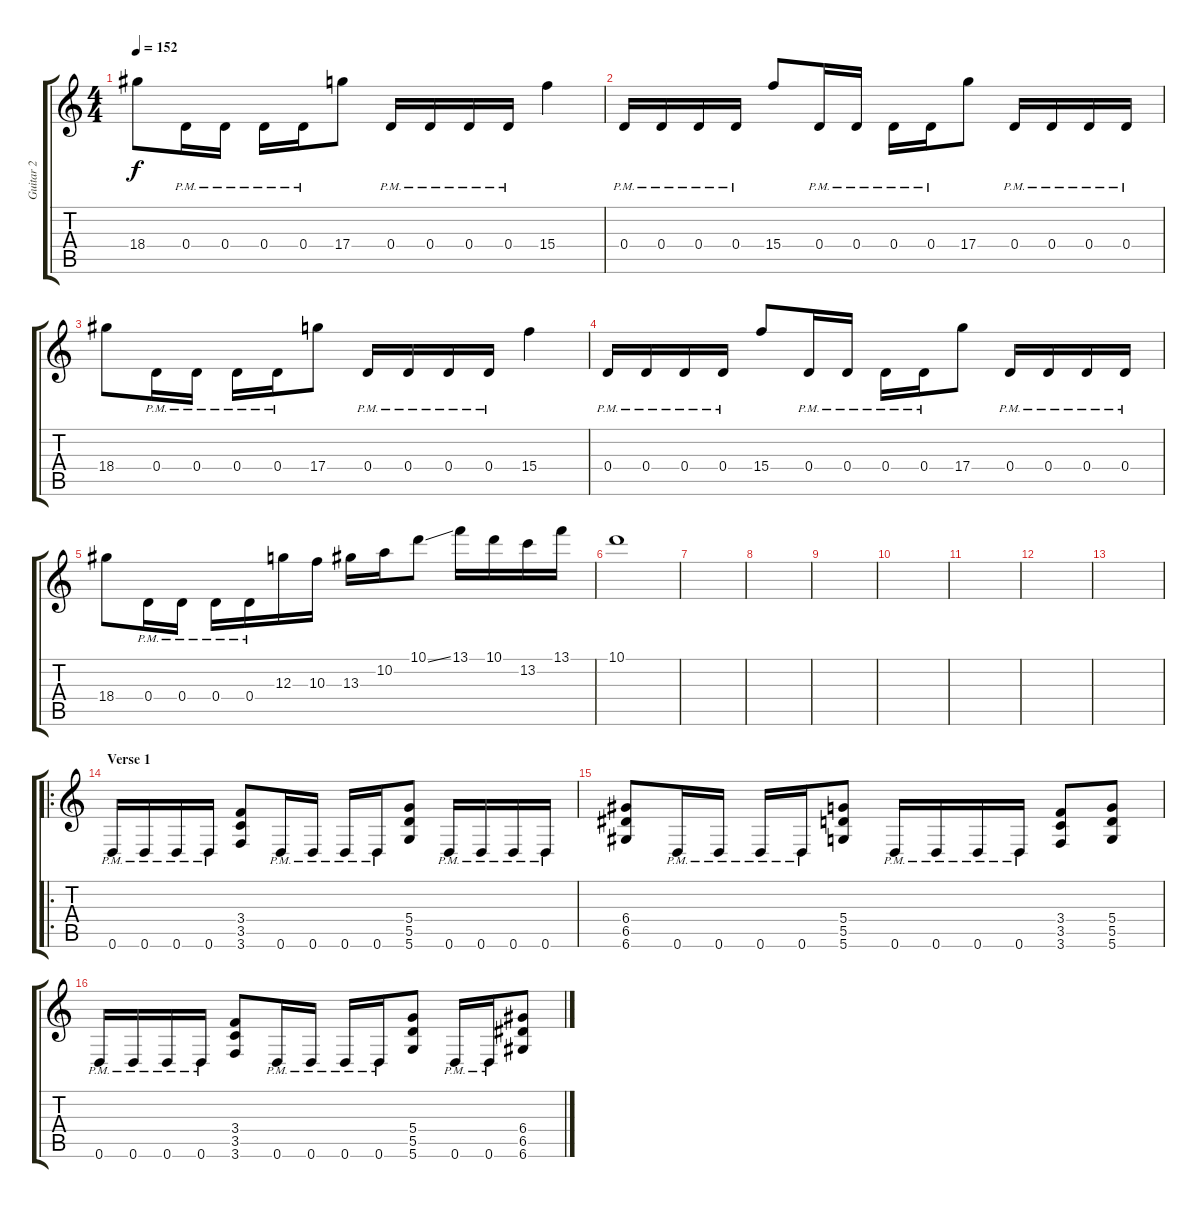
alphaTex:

\track ("Guitar 2" "Guitar 2") {instrument distortionguitar}
\staff {score tabs}
\tuning (E4 B3 G3 D3 A2 D2) {hide}
\ts (4 4)
\tempo 152
\clef g2
\ks c
18.4.8{dy f} 0.4{pm}.16 0.4{pm}.16 0.4{pm}.16 0.4{pm}.16 17.4.8 0.4{pm}.16 0.4{pm}.16 0.4{pm}.16 0.4{pm}.16 15.4.4 |
0.4{pm}.16 0.4{pm}.16 0.4{pm}.16 0.4{pm}.16 15.4.8 0.4{pm}.16 0.4{pm}.16 0.4{pm}.16 0.4{pm}.16 17.4.8 0.4{pm}.16 0.4{pm}.16 0.4{pm}.16 0.4{pm}.16 |
18.4.8 0.4{pm}.16 0.4{pm}.16 0.4{pm}.16 0.4{pm}.16 17.4.8 0.4{pm}.16 0.4{pm}.16 0.4{pm}.16 0.4{pm}.16 15.4.4 |
0.4{pm}.16 0.4{pm}.16 0.4{pm}.16 0.4{pm}.16 15.4.8 0.4{pm}.16 0.4{pm}.16 0.4{pm}.16 0.4{pm}.16 17.4.8 0.4{pm}.16 0.4{pm}.16 0.4{pm}.16 0.4{pm}.16 |
18.4.8 0.4{pm}.16 0.4{pm}.16 0.4{pm}.16 0.4{pm}.16 12.3.16 10.3.16 13.3.16 10.2.16 10.1{ss}.8 13.1.16 10.1.16 13.2.16 13.1.16 |
10.1.1 |
|
|
|
|
|
|
|
\ro
\section ("" "Verse 1")
0.6{pm}.16 0.6{pm}.16 0.6{pm}.16 0.6{pm}.16 (3.4 3.5 3.6).8 0.6{pm}.16 0.6{pm}.16 0.6{pm}.16 0.6{pm}.16 (5.4 5.5 5.6).8 0.6{pm}.16 0.6{pm}.16 0.6{pm}.16 0.6{pm}.16 |
(6.4 6.5 6.6).8 0.6{pm}.16 0.6{pm}.16 0.6{pm}.16 0.6{pm}.16 (5.4 5.5 5.6).8 0.6{pm}.16 0.6{pm}.16 0.6{pm}.16 0.6{pm}.16 (3.4 3.5 3.6).8 (5.4 5.5 5.6).8 |
0.6{pm}.16 0.6{pm}.16 0.6{pm}.16 0.6{pm}.16 (3.4 3.5 3.6).8 0.6{pm}.16 0.6{pm}.16 0.6{pm}.16 0.6{pm}.16 (5.4 5.5 5.6).8 0.6{pm}.16 0.6{pm}.16 (6.4 6.5 6.6).8
